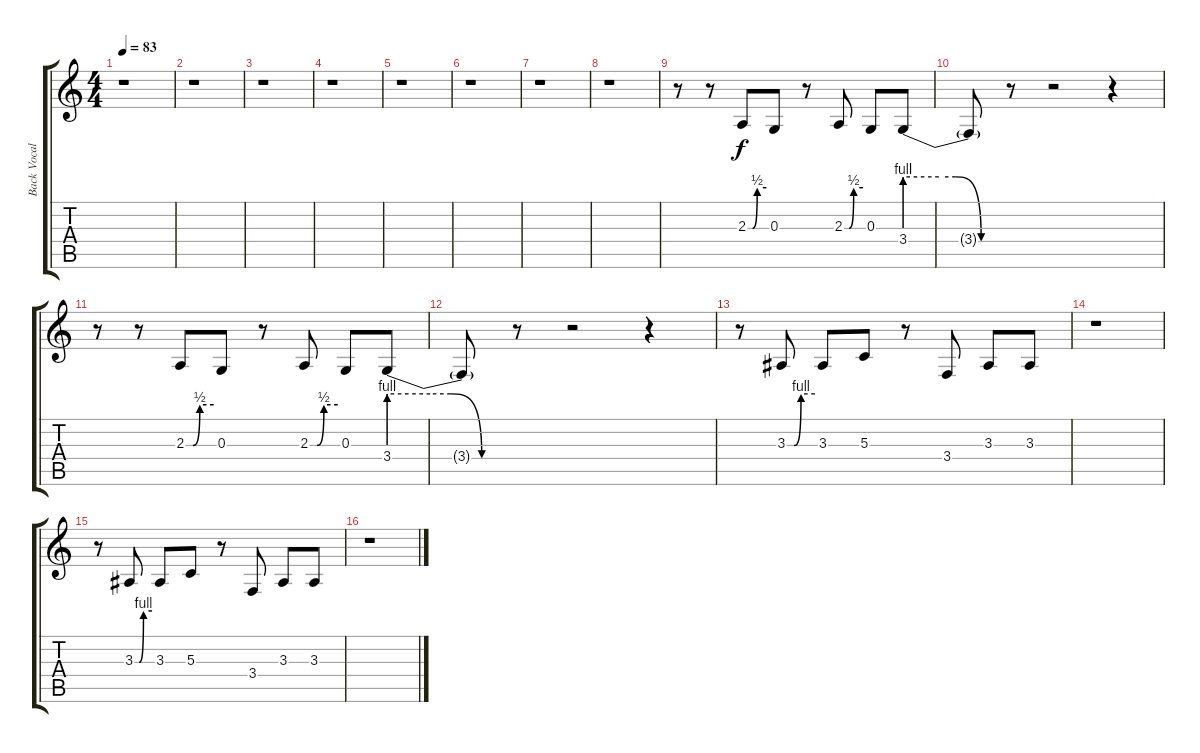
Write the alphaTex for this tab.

\track ("Back VocalZ" "Back Vocal") {instrument lead2sawtooth}
\staff {score tabs}
\tuning (E4 B3 G3 D3 A2 E2) {hide}
\ts (4 4)
\tempo 83
\clef g2
\ks c
r.1{dy f} |
r.1 |
r.1 |
r.1 |
r.1 |
r.1 |
r.1 |
r.1 |
r.8 r.8 2.3{be (custom 0 0 15 0 30 2 60 2)}.8 0.3.8 r.8 2.3{be (custom 0 0 15 0 30 2 60 2)}.8 0.3.8 3.4{be (custom 0 4 20 4 30 4 45 0 60 0)}.8 |
3.4{t}.8 r.8 r.2 r.4 |
r.8 r.8 2.3{be (custom 0 0 15 0 30 2 60 2)}.8 0.3.8 r.8 2.3{be (custom 0 0 15 0 30 2 60 2)}.8 0.3.8 3.4{be (custom 0 4 20 4 30 4 45 0 60 0)}.8 |
3.4{t}.8 r.8 r.2 r.4 |
r.8 3.3{be (custom 0 0 15 0 30 4 60 4)}.8 3.3.8 5.3.8 r.8 3.4.8 3.3.8 3.3.8 |
r.1 |
r.8 3.3{be (custom 0 0 15 0 30 4 60 4)}.8 3.3.8 5.3.8 r.8 3.4.8 3.3.8 3.3.8 |
r.1
